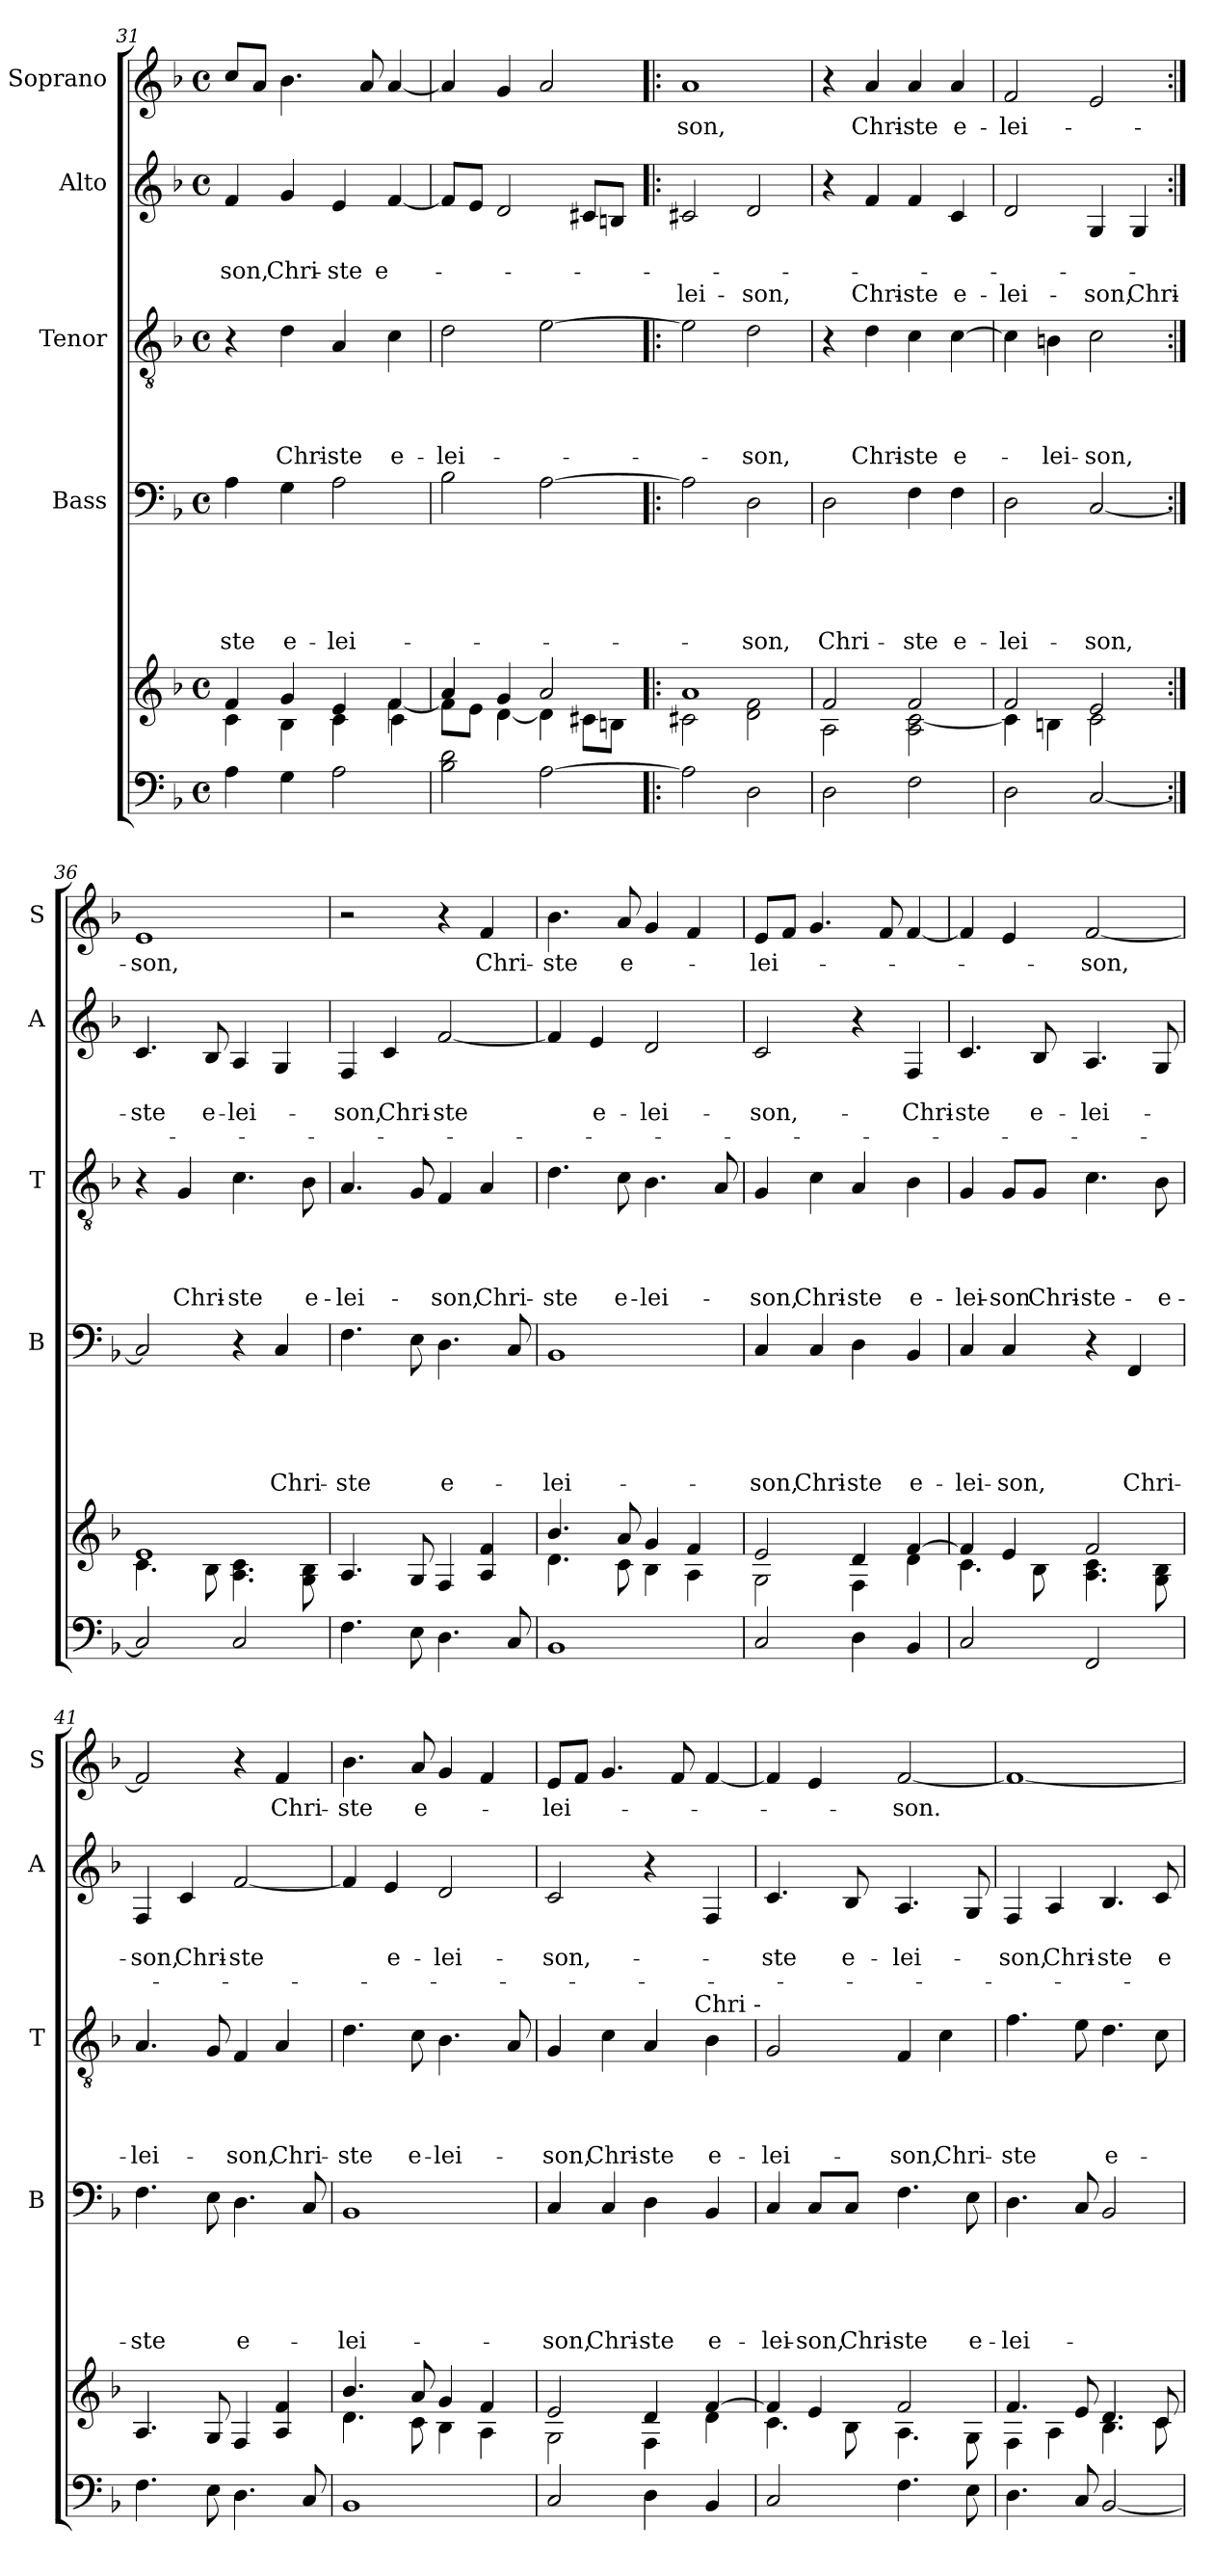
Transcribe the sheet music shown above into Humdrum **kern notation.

**kern	**kern	**kern	**text	**text	**text	**text	**text	**kern	**text	**text	**text	**text	**kern	**text	**text	**text	**kern	**text
*part6	*part5	*part4	*part4	*part4	*part4	*part4	*part4	*part3	*part3	*part3	*part3	*part3	*part2	*part2	*part2	*part2	*part1	*part1
*staff6	*staff5	*staff4	*staff4	*staff4	*staff4	*staff4	*staff4	*staff3	*staff3	*staff3	*staff3	*staff3	*staff2	*staff2	*staff2	*staff2	*staff1	*staff1
*	*	*I"Bass	*	*	*	*	*	*I"Tenor	*	*	*	*	*I"Alto	*	*	*	*I"Soprano	*
*	*	*I'B	*	*	*	*	*	*I'T	*	*	*	*	*I'A	*	*	*	*I'S	*
!!LO:PB:g=z
*clefF4	*clefG2	*clefF4	*	*	*	*	*	*clefGv2	*	*	*	*	*clefG2	*	*	*	*clefG2	*
*k[b-]	*k[b-]	*k[b-]	*	*	*	*	*	*k[b-]	*	*	*	*	*k[b-]	*	*	*	*k[b-]	*
*F:	*F:	*F:	*	*	*	*	*	*F:	*	*	*	*	*F:	*	*	*	*F:	*
*M4/4	*M4/4	*M4/4	*	*	*	*	*	*M4/4	*	*	*	*	*M4/4	*	*	*	*M4/4	*
*met(c)	*met(c)	*met(c)	*	*	*	*	*	*met(c)	*	*	*	*	*met(c)	*	*	*	*met(c)	*
=31	=31	=31	=31	=31	=31	=31	=31	=31	=31	=31	=31	=31	=31	=31	=31	=31	=31	=31
*	*^	*	*	*	*	*	*	*	*	*	*	*	*	*	*	*	*	*
*	*	*^	*	*	*	*	*	*	*	*	*	*	*	*	*	*	*	*	*
!	!	!	!	!	!	!	!	!	!LO:LY:b	!	!	!	!	!	!	!	!LO:LY:b	!	!	!
4A\	4f/	4c\	2.ryy	4A\	.	.	.	.	-ste	4r	.	.	.	.	4f/	.	-son,	.	8cc/L	.
.	.	.	.	.	.	.	.	.	.	.	.	.	.	.	.	.	.	.	8a/J	.
!	!	!	!	!	!	!	!	!	!LO:LY:b	!	!	!	!	!LO:LY:b	!	!	!LO:LY:b	!	!	!
4G\	4g/	4B-\	.	4G\	.	.	.	.	e-	4d\	.	.	.	Chri-	4g/	.	Chri-	.	4.b-\	.
!	!	!	!	!	!	!	!	!	!LO:LY:b	!	!	!	!	!LO:LY:b	!	!	!LO:LY:b	!	!	!
2A\	4e/	4c\	.	2A\	.	.	.	.	-lei-	4A/	.	.	.	-ste	4e/	.	-ste	.	.	.
.	.	.	.	.	.	.	.	.	.	.	.	.	.	.	.	.	.	.	8a/	.
!	!	!	!	!	!	!	!	!	!	!	!	!	!	!LO:LY:b	!	!	!LO:LY:b	!	!	!
.	4f/	[<4f\	4c\	.	.	.	.	.	.	4c\	.	.	.	e-	[<4f/	.	e-	.	[<4a/	.
=32	=32	=32	=32	=32	=32	=32	=32	=32	=32	=32	=32	=32	=32	=32	=32	=32	=32	=32	=32	=32
!	!	!	!	!	!	!	!	!	!	!	!	!	!	!LO:LY:b	!	!	!	!	!	!
*	*	*v	*v	*	*	*	*	*	*	*	*	*	*	*	*	*	*	*	*	*
2B-\ 2d\	4a/	8f\L]	2B-\	.	.	.	.	.	2d\	.	.	.	-lei-	8f/L]	.	.	.	4a/]	.
.	.	8e\J	.	.	.	.	.	.	.	.	.	.	.	8e/J	.	.	.	.	.
.	4g/	[<4d\	.	.	.	.	.	.	.	.	.	.	.	2d/	.	.	.	4g/	.
[>2A\	2a/	4d\]	[>2A\	.	.	.	.	.	[>2e\	.	.	.	.	.	.	.	.	2a/	.
.	.	8c#X\L	.	.	.	.	.	.	.	.	.	.	.	8c#X/L	.	.	.	.	.
.	.	8Bn\J	.	.	.	.	.	.	.	.	.	.	.	8Bn/J	.	.	.	.	.
=33!|:	=33!|:	=33!|:	=33!|:	=33!|:	=33!|:	=33!|:	=33!|:	=33!|:	=33!|:	=33!|:	=33!|:	=33!|:	=33!|:	=33!|:	=33!|:	=33!|:	=33!|:	=33!|:	=33!|:
!	!	!	!	!	!	!	!	!	!	!	!	!	!	!	!	!	!LO:LY:b	!	!LO:LY:b
2A\]	1a	2c#X\	2A\]	.	.	.	.	.	2e\]	.	.	.	.	2c#X/	.	.	lei-	1a	-son,
!	!	!	!	!	!	!	!	!LO:LY:b	!	!	!	!	!LO:LY:b	!	!	!	!LO:LY:b	!	!
2D\	.	2d\ 2f\	2D\	.	.	.	.	-son,	2d\	.	.	.	-son,	2d/	.	.	-son,	.	.
=34	=34	=34	=34	=34	=34	=34	=34	=34	=34	=34	=34	=34	=34	=34	=34	=34	=34	=34	=34
!	!	!	!	!	!	!	!	!LO:LY:b	!	!	!	!	!	!	!	!	!	!	!
2D\	2f/	2A\	2D\	.	.	.	.	Chri-	4r	.	.	.	.	4r	.	.	.	4r	.
!	!	!	!	!	!	!	!	!	!	!	!	!	!LO:LY:b	!	!	!	!LO:LY:b	!	!LO:LY:b
.	.	.	.	.	.	.	.	.	4d\	.	.	.	Chri-	4f/	.	.	Chri-	4a/	Chri-
!	!	!	!	!	!	!	!	!LO:LY:b	!	!	!	!	!LO:LY:b	!	!	!	!LO:LY:b	!	!LO:LY:b
2F\	2f/	2A\ [<2c\	4F\	.	.	.	.	-ste	4c\	.	.	.	-ste	4f/	.	.	-ste	4a/	-ste
!	!	!	!	!	!	!	!	!LO:LY:b	!	!	!	!	!LO:LY:b	!	!	!	!LO:LY:b	!	!LO:LY:b
.	.	.	4F\	.	.	.	.	e-	[>4c\	.	.	.	e-	4c/	.	.	e-	4a/	e-
=35	=35	=35	=35	=35	=35	=35	=35	=35	=35	=35	=35	=35	=35	=35	=35	=35	=35	=35	=35
!	!	!	!	!	!	!	!	!LO:LY:b	!	!	!	!	!	!	!	!	!LO:LY:b	!	!LO:LY:b
2D\	2f/	4c\]	2D\	.	.	.	.	-lei-	4c\]	.	.	.	.	2d/	.	.	-lei-	2f/	-lei-
!	!	!	!	!	!	!	!	!	!	!	!	!	!LO:LY:b	!	!	!	!	!	!
.	.	4Bn\	.	.	.	.	.	.	4Bn\	.	.	.	-lei-	.	.	.	.	.	.
!	!	!	!	!	!	!	!	!LO:LY:b	!	!	!	!	!LO:LY:b	!	!	!	!LO:LY:b	!	!
[<2C/	2e/	2c\	[<2C/	.	.	.	.	-son,	2c\	.	.	.	-son,	4G/	.	.	-son,	2e/	.
!	!	!	!	!	!	!	!	!	!	!	!	!	!	!	!	!	!LO:LY:b	!	!
.	.	.	.	.	.	.	.	.	.	.	.	.	.	4G/	.	.	Chri-	.	.
!!LO:LB:g=z
=36:|!	=36:|!	=36:|!	=36:|!	=36:|!	=36:|!	=36:|!	=36:|!	=36:|!	=36:|!	=36:|!	=36:|!	=36:|!	=36:|!	=36:|!	=36:|!	=36:|!	=36:|!	=36:|!	=36:|!
!	!	!	!	!	!	!	!	!	!	!	!	!	!	!	!	!LO:LY:b	!	!	!LO:LY:b
2C/]	1e	4.c\	2C/]	.	.	.	.	.	4r	.	.	.	.	4.c/	.	-ste	.	1e	-son,
!	!	!	!	!	!	!	!	!	!	!	!	!	!LO:LY:b	!	!	!	!	!	!
.	.	.	.	.	.	.	.	.	4G/	.	.	.	Chri-	.	.	.	.	.	.
!	!	!	!	!	!	!	!	!	!	!	!	!	!	!	!	!LO:LY:b	!	!	!
.	.	8B-\	.	.	.	.	.	.	.	.	.	.	.	8B-/	.	e-	.	.	.
!	!	!	!	!	!	!	!	!	!	!	!	!	!LO:LY:b	!	!	!LO:LY:b	!	!	!
2C/	.	4.A\ 4.c\	4r	.	.	.	.	.	4.c\	.	.	.	-ste	4A/	.	-lei-	.	.	.
!	!	!	!	!	!	!	!	!LO:LY:b	!	!	!	!	!	!	!	!	!	!	!
.	.	.	4C/	.	.	.	.	Chri-	.	.	.	.	.	4G/	.	.	.	.	.
!	!	!	!	!	!	!	!	!	!	!	!	!	!LO:LY:b	!	!	!	!	!	!
.	.	8G\ 8B-\	.	.	.	.	.	.	8B-\	.	.	.	e-	.	.	.	.	.	.
=37	=37	=37	=37	=37	=37	=37	=37	=37	=37	=37	=37	=37	=37	=37	=37	=37	=37	=37	=37
!	!	!	!	!	!	!	!	!LO:LY:b	!	!	!	!	!LO:LY:b	!	!	!LO:LY:b	!	!	!
*	*v	*v	*	*	*	*	*	*	*	*	*	*	*	*	*	*	*	*	*
4.F\	4.A/	4.F\	.	.	.	.	-ste	4.A/	.	.	.	-lei-	4F/	.	-son,	.	2r	.
!	!	!	!	!	!	!	!	!	!	!	!	!	!	!	!LO:LY:b	!	!	!
.	.	.	.	.	.	.	.	.	.	.	.	.	4c/	.	Chri-	.	.	.
8E\	8G/	8E\	.	.	.	.	.	8G/	.	.	.	.	.	.	.	.	.	.
!	!	!	!	!	!	!	!LO:LY:b	!	!	!	!	!LO:LY:b	!	!	!LO:LY:b	!	!	!
4.D\	4F/	4.D\	.	.	.	.	e-	4F/	.	.	.	-son,	[<2f/	.	-ste	.	4r	.
!	!	!	!	!	!	!	!	!	!	!	!	!LO:LY:b	!	!	!	!	!	!LO:LY:b
.	4A/ 4f/	.	.	.	.	.	.	4A/	.	.	.	Chri-	.	.	.	.	4f/	Chri-
8C/	.	8C/	.	.	.	.	.	.	.	.	.	.	.	.	.	.	.	.
=38	=38	=38	=38	=38	=38	=38	=38	=38	=38	=38	=38	=38	=38	=38	=38	=38	=38	=38
*	*^	*	*	*	*	*	*	*	*	*	*	*	*	*	*	*	*	*
!	!	!	!	!	!	!	!	!LO:LY:b	!	!	!	!	!LO:LY:b	!	!	!	!	!	!LO:LY:b
1BB-	4.b-/	4.d\	1BB-	.	.	.	.	-lei-	4.d\	.	.	.	-ste	4f/]	.	.	.	4.b-\	-ste
!	!	!	!	!	!	!	!	!	!	!	!	!	!	!	!	!LO:LY:b	!	!	!
.	.	.	.	.	.	.	.	.	.	.	.	.	.	4e/	.	e-	.	.	.
!	!	!	!	!	!	!	!	!	!	!	!	!	!LO:LY:b	!	!	!	!	!	!LO:LY:b
.	8a/	8c\	.	.	.	.	.	.	8c\	.	.	.	e-	.	.	.	.	8a/	e-
!	!	!	!	!	!	!	!	!	!	!	!	!	!LO:LY:b	!	!	!LO:LY:b	!	!	!
.	4g/	4B-\	.	.	.	.	.	.	4.B-\	.	.	.	-lei-	2d/	.	-lei-	.	4g/	.
.	4f/	4A\	.	.	.	.	.	.	.	.	.	.	.	.	.	.	.	4f/	.
.	.	.	.	.	.	.	.	.	8A/	.	.	.	.	.	.	.	.	.	.
=39	=39	=39	=39	=39	=39	=39	=39	=39	=39	=39	=39	=39	=39	=39	=39	=39	=39	=39	=39
!	!	!	!	!	!	!	!	!LO:LY:b	!	!	!	!	!LO:LY:b	!	!	!LO:LY:b	!	!	!LO:LY:b
2C/	2e/	2G\	4C/	.	.	.	.	-son,	4G/	.	.	.	-son,	2c/	.	-son,-	.	8e/L	-lei-
.	.	.	.	.	.	.	.	.	.	.	.	.	.	.	.	.	.	8f/J	.
!	!	!	!	!	!	!	!	!LO:LY:b	!	!	!	!	!LO:LY:b	!	!	!	!	!	!
.	.	.	4C/	.	.	.	.	Chri-	4c\	.	.	.	Chri-	.	.	.	.	4.g/	.
!	!	!	!	!	!	!	!	!LO:LY:b	!	!	!	!	!LO:LY:b	!	!	!	!	!	!
4D\	4d/	4F\	4D\	.	.	.	.	-ste	4A/	.	.	.	-ste	4r	.	.	.	.	.
.	.	.	.	.	.	.	.	.	.	.	.	.	.	.	.	.	.	8f/	.
!	!	!	!	!	!	!	!	!LO:LY:b	!	!	!	!	!LO:LY:b	!	!	!LO:LY:b	!	!	!
4BB-/	[>4f/	4d\	4BB-/	.	.	.	.	e-	4B-\	.	.	.	e-	4F/	.	-Chri-	.	[>4f/	.
!!LO:PB:g=z
=40	=40	=40	=40	=40	=40	=40	=40	=40	=40	=40	=40	=40	=40	=40	=40	=40	=40	=40	=40
!	!	!	!	!	!	!	!	!LO:LY:b	!	!	!	!	!LO:LY:b	!	!	!LO:LY:b	!	!	!
2C/	4f/]	4.c\	4C/	.	.	.	.	-lei-	4G/	.	.	.	-lei-	4.c/	.	-ste	.	4f/]	.
!	!	!	!	!	!	!	!	!LO:LY:b	!	!	!	!	!LO:LY:b	!	!	!	!	!	!
.	4e/	.	4C/	.	.	.	.	-son,	8G/L	.	.	.	-son	.	.	.	.	4e/	.
!	!	!	!	!	!	!	!	!	!	!	!	!	!LO:LY:b	!	!	!LO:LY:b	!	!	!
.	.	8B-\	.	.	.	.	.	.	8G/J	.	.	.	Chri-	8B-/	.	e-	.	.	.
!	!	!	!	!	!	!	!	!	!	!	!	!	!LO:LY:b:rj	!	!	!LO:LY:b	!	!	!LO:LY:b
2FF/	2f/	4.A\ 4.c\	4r	.	.	.	.	.	4.c\	.	.	.	-ste-	4.A/	.	-lei-	.	[<2f/	-son,
!	!	!	!	!	!	!	!	!LO:LY:b	!	!	!	!	!	!	!	!	!	!	!
.	.	.	4FF/	.	.	.	.	Chri-	.	.	.	.	.	.	.	.	.	.	.
!	!	!	!	!	!	!	!	!	!	!	!	!	!LO:LY:b	!	!	!	!	!	!
.	.	8G\ 8B-\	.	.	.	.	.	.	8B-\	.	.	.	-e-	8G/	.	.	.	.	.
=41	=41	=41	=41	=41	=41	=41	=41	=41	=41	=41	=41	=41	=41	=41	=41	=41	=41	=41	=41
!	!	!	!	!	!	!	!	!LO:LY:b	!	!	!	!	!LO:LY:b	!	!	!LO:LY:b	!	!	!
*	*v	*v	*	*	*	*	*	*	*	*	*	*	*	*	*	*	*	*	*
4.F\	4.A/	4.F\	.	.	.	.	-ste	4.A/	.	.	.	-lei-	4F/	.	-son,	.	2f/]	.
!	!	!	!	!	!	!	!	!	!	!	!	!	!	!	!LO:LY:b	!	!	!
.	.	.	.	.	.	.	.	.	.	.	.	.	4c/	.	Chri-	.	.	.
8E\	8G/	8E\	.	.	.	.	.	8G/	.	.	.	.	.	.	.	.	.	.
!	!	!	!	!	!	!	!LO:LY:b	!	!	!	!	!LO:LY:b	!	!	!LO:LY:b	!	!	!
4.D\	4F/	4.D\	.	.	.	.	e-	4F/	.	.	.	-son,	[<2f/	.	-ste	.	4r	.
!	!	!	!	!	!	!	!	!	!	!	!	!LO:LY:b	!	!	!	!	!	!LO:LY:b
.	4A/ 4f/	.	.	.	.	.	.	4A/	.	.	.	Chri-	.	.	.	.	4f/	Chri-
8C/	.	8C/	.	.	.	.	.	.	.	.	.	.	.	.	.	.	.	.
=42	=42	=42	=42	=42	=42	=42	=42	=42	=42	=42	=42	=42	=42	=42	=42	=42	=42	=42
*	*^	*	*	*	*	*	*	*	*	*	*	*	*	*	*	*	*	*
!	!	!	!	!	!	!	!	!LO:LY:b	!	!	!	!	!LO:LY:b	!	!	!	!	!	!LO:LY:b
1BB-	4.b-/	4.d\	1BB-	.	.	.	.	-lei-	4.d\	.	.	.	-ste	4f/]	.	.	.	4.b-\	-ste
!	!	!	!	!	!	!	!	!	!	!	!	!	!	!	!	!LO:LY:b	!	!	!
.	.	.	.	.	.	.	.	.	.	.	.	.	.	4e/	.	e-	.	.	.
!	!	!	!	!	!	!	!	!	!	!	!	!	!LO:LY:b	!	!	!	!	!	!LO:LY:b
.	8a/	8c\	.	.	.	.	.	.	8c\	.	.	.	e-	.	.	.	.	8a/	e-
!	!	!	!	!	!	!	!	!	!	!	!	!	!LO:LY:b	!	!	!LO:LY:b	!	!	!
.	4g/	4B-\	.	.	.	.	.	.	4.B-\	.	.	.	-lei-	2d/	.	-lei-	.	4g/	.
.	4f/	4A\	.	.	.	.	.	.	.	.	.	.	.	.	.	.	.	4f/	.
.	.	.	.	.	.	.	.	.	8A/	.	.	.	.	.	.	.	.	.	.
=43	=43	=43	=43	=43	=43	=43	=43	=43	=43	=43	=43	=43	=43	=43	=43	=43	=43	=43	=43
!	!	!	!	!	!	!	!	!LO:LY:b	!	!	!	!	!LO:LY:b	!	!	!LO:LY:b	!	!	!LO:LY:b
*	*	*	*	*	*	*	*	*	*^	*	*	*	*	*	*	*	*	*	*
2C/	2e/	2G\	4C/	.	.	.	.	-son,	4G/	2ryy	.	.	.	-son,	2c/	.	-son,-	.	8e/L	-lei-
.	.	.	.	.	.	.	.	.	.	.	.	.	.	.	.	.	.	.	8f/J	.
!	!	!	!	!	!	!	!	!LO:LY:b	!	!	!	!	!	!LO:LY:b	!	!	!	!	!	!
.	.	.	4C/	.	.	.	.	Chri-	4c\	.	.	.	.	Chri-	.	.	.	.	4.g/	.
!	!	!	!	!	!	!	!	!LO:LY:b	!	!	!	!	!	!LO:LY:b	!	!	!	!	!	!
4D\	4d/	4F\	4D\	.	.	.	.	-ste	4A/	8..ryy	.	.	.	-ste	4r	.	.	.	.	.
.	.	.	.	.	.	.	.	.	.	.	.	.	.	.	.	.	.	.	8f/	.
!	!	!	!	!	!	!	!	!	!	!LO:TX:a:t=Chri -	!	!	!	!	!	!	!	!	!	!
.	.	.	.	.	.	.	.	.	.	4ryy	.	.	.	.	.	.	.	.	.	.
!	!	!	!	!	!	!	!	!LO:LY:b	!	!	!	!	!	!LO:LY:b	!	!	!	!	!	!
4BB-/	[<4f/	4d\	4BB-/	.	.	.	.	e-	4B-\	.	.	.	.	e-	4F/	.	.	.	[<4f/	.
.	.	.	.	.	.	.	.	.	.	32ryy	.	.	.	.	.	.	.	.	.	.
!!LO:LB:g=z
=44	=44	=44	=44	=44	=44	=44	=44	=44	=44	=44	=44	=44	=44	=44	=44	=44	=44	=44	=44	=44
!	!	!	!	!	!	!	!	!LO:LY:b	!	!	!	!	!	!LO:LY:b	!	!	!LO:LY:b	!	!	!
*	*	*	*	*	*	*	*	*	*v	*v	*	*	*	*	*	*	*	*	*	*
2C/	4f/]	4.c\	4C/	.	.	.	.	-lei-	2G/	.	.	.	-lei-	4.c/	.	-ste	.	4f/]	.
!	!	!	!	!	!	!	!	!LO:LY:b	!	!	!	!	!	!	!	!	!	!	!
.	4e/	.	8C/L	.	.	.	.	-son,	.	.	.	.	.	.	.	.	.	4e/	.
!	!	!	!	!	!	!	!	!LO:LY:b	!	!	!	!	!	!	!	!LO:LY:b	!	!	!
.	.	8B-\	8C/J	.	.	.	.	Chri-	.	.	.	.	.	8B-/	.	e-	.	.	.
!	!	!	!	!	!	!	!	!LO:LY:b	!	!	!	!	!LO:LY:b	!	!	!LO:LY:b	!	!	!LO:LY:b
4.F\	2f/	4.A\	4.F\	.	.	.	.	-ste	4F/	.	.	.	-son,	4.A/	.	-lei-	.	[<2f/	-son.
!	!	!	!	!	!	!	!	!	!	!	!	!	!LO:LY:b	!	!	!	!	!	!
.	.	.	.	.	.	.	.	.	4c\	.	.	.	Chri-	.	.	.	.	.	.
!	!	!	!	!	!	!	!	!LO:LY:b	!	!	!	!	!	!	!	!	!	!	!
8E\	.	8G\	8E\	.	.	.	.	e-	.	.	.	.	.	8G/	.	.	.	.	.
=45	=45	=45	=45	=45	=45	=45	=45	=45	=45	=45	=45	=45	=45	=45	=45	=45	=45	=45	=45
!	!	!	!	!	!	!	!	!LO:LY:b	!	!	!	!	!LO:LY:b	!	!	!LO:LY:b	!	!	!
4.D\	4.f/	4F\	4.D\	.	.	.	.	-lei-	4.f\	.	.	.	-ste	4F/	.	-son,	.	1f_	.
!	!	!	!	!	!	!	!	!	!	!	!	!	!	!	!	!LO:LY:b	!	!	!
.	.	4A\	.	.	.	.	.	.	.	.	.	.	.	4A/	.	Chri-	.	.	.
8C/	8e/	.	8C/	.	.	.	.	.	8e\	.	.	.	.	.	.	.	.	.	.
!	!	!	!	!	!	!	!	!	!	!	!	!	!LO:LY:b	!	!	!LO:LY:b	!	!	!
[<2BB-/	4.d/	4.B-\	2BB-/	.	.	.	.	.	4.d\	.	.	.	e-	4.B-/	.	-ste	.	.	.
!	!	!	!	!	!	!	!	!	!	!	!	!	!	!	!	!LO:LY:b	!	!	!
.	8c/	8c\	.	.	.	.	.	.	8c\	.	.	.	.	8c/	.	e-	.	.	.
*	*v	*v	*	*	*	*	*	*	*	*	*	*	*	*	*	*	*	*	*
=	=	=	=	=	=	=	=	=	=	=	=	=	=	=	=	=	=	=
*-	*-	*-	*-	*-	*-	*-	*-	*-	*-	*-	*-	*-	*-	*-	*-	*-	*-	*-
